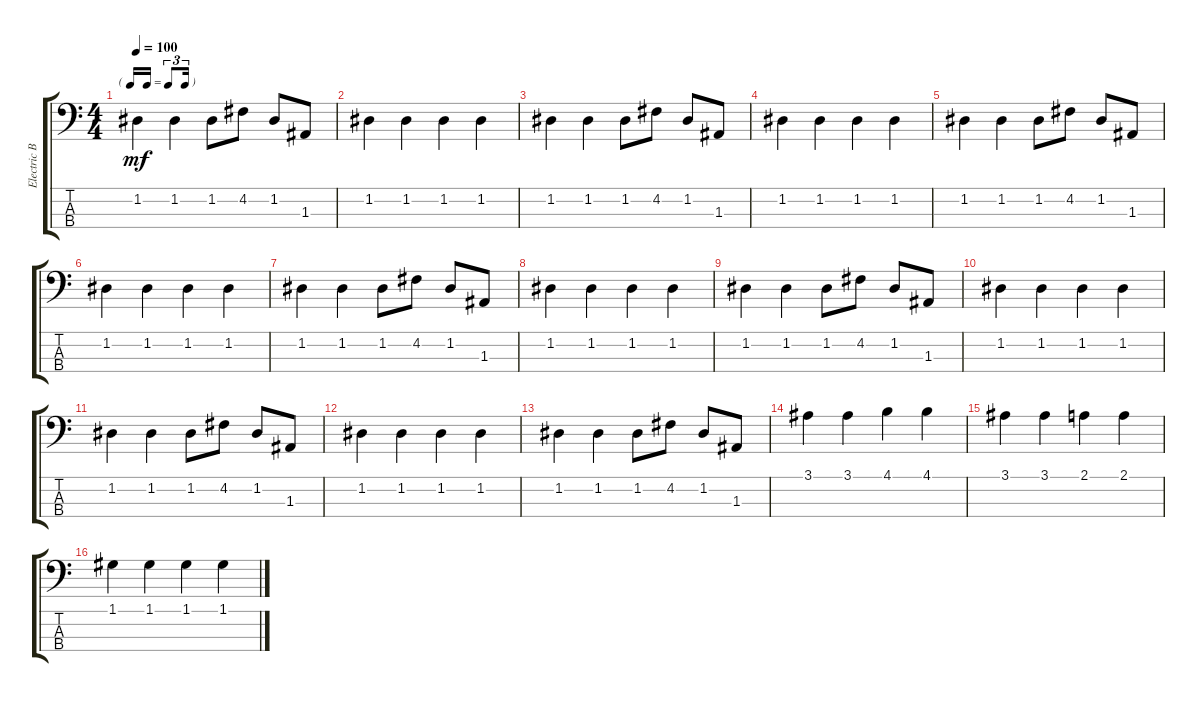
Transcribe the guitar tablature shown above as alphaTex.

\track ("Electric Bass" "Electric B") {instrument slapbass2}
\staff {score tabs}
\tuning (G2 D2 A1 E1) {hide}
\ts (4 4)
\tf triplet16th
\tempo 100
\clef f4
\ks c
1.2.4{dy mf} 1.2.4 1.2.8 4.2.8 1.2.8 1.3.8 |
1.2.4 1.2.4 1.2.4 1.2.4 |
1.2.4 1.2.4 1.2.8 4.2.8 1.2.8 1.3.8 |
1.2.4 1.2.4 1.2.4 1.2.4 |
1.2.4 1.2.4 1.2.8 4.2.8 1.2.8 1.3.8 |
1.2.4 1.2.4 1.2.4 1.2.4 |
1.2.4 1.2.4 1.2.8 4.2.8 1.2.8 1.3.8 |
1.2.4 1.2.4 1.2.4 1.2.4 |
1.2.4 1.2.4 1.2.8 4.2.8 1.2.8 1.3.8 |
1.2.4 1.2.4 1.2.4 1.2.4 |
1.2.4 1.2.4 1.2.8 4.2.8 1.2.8 1.3.8 |
1.2.4 1.2.4 1.2.4 1.2.4 |
1.2.4 1.2.4 1.2.8 4.2.8 1.2.8 1.3.8 |
3.1.4 3.1.4 4.1.4 4.1.4 |
3.1.4 3.1.4 2.1.4 2.1.4 |
1.1.4 1.1.4 1.1.4 1.1.4
